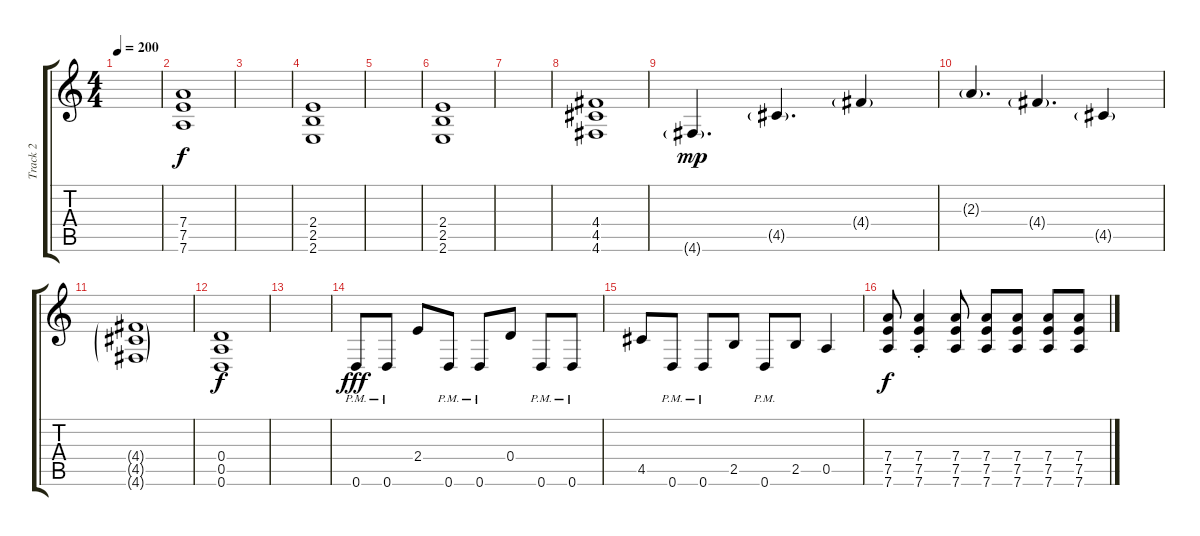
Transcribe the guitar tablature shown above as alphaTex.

\track ("Track 2" "Track 2") {instrument overdrivenguitar}
\staff {score tabs}
\tuning (E4 B3 G3 D3 A2 D2) {hide}
\ts (4 4)
\tempo 200
\clef g2
\ks c
|
(7.4 7.5 7.6).1 |
|
(2.4 2.5 2.6).1 |
|
(2.4 2.5 2.6).1 |
|
(4.4 4.5 4.6).1{dy f} |
4.6{g}.4{d dy mp} 4.5{g}.4{d} 4.4{g}.4 |
2.3{g}.4{d} 4.4{g}.4{d} 4.5{g}.4 |
(4.4{g} 4.5{g} 4.6{g}).1 |
(0.4 0.5 0.6).1{dy f} |
|
0.6{pm}.8{dy fff} 0.6{pm}.8 2.4.8 0.6{pm}.8 0.6{pm}.8 0.4.8 0.6{pm}.8 0.6{pm}.8 |
4.5.8 0.6{pm}.8 0.6{pm}.8 2.5.8 0.6{pm}.8 2.5.8 0.5.4 |
(7.4 7.5 7.6).8{dy f} (7.4{st} 7.5{st} 7.6{st}).4 (7.4 7.5 7.6).8 (7.4 7.5 7.6).8 (7.4 7.5 7.6).8 (7.4 7.5 7.6).8 (7.4 7.5 7.6).8
